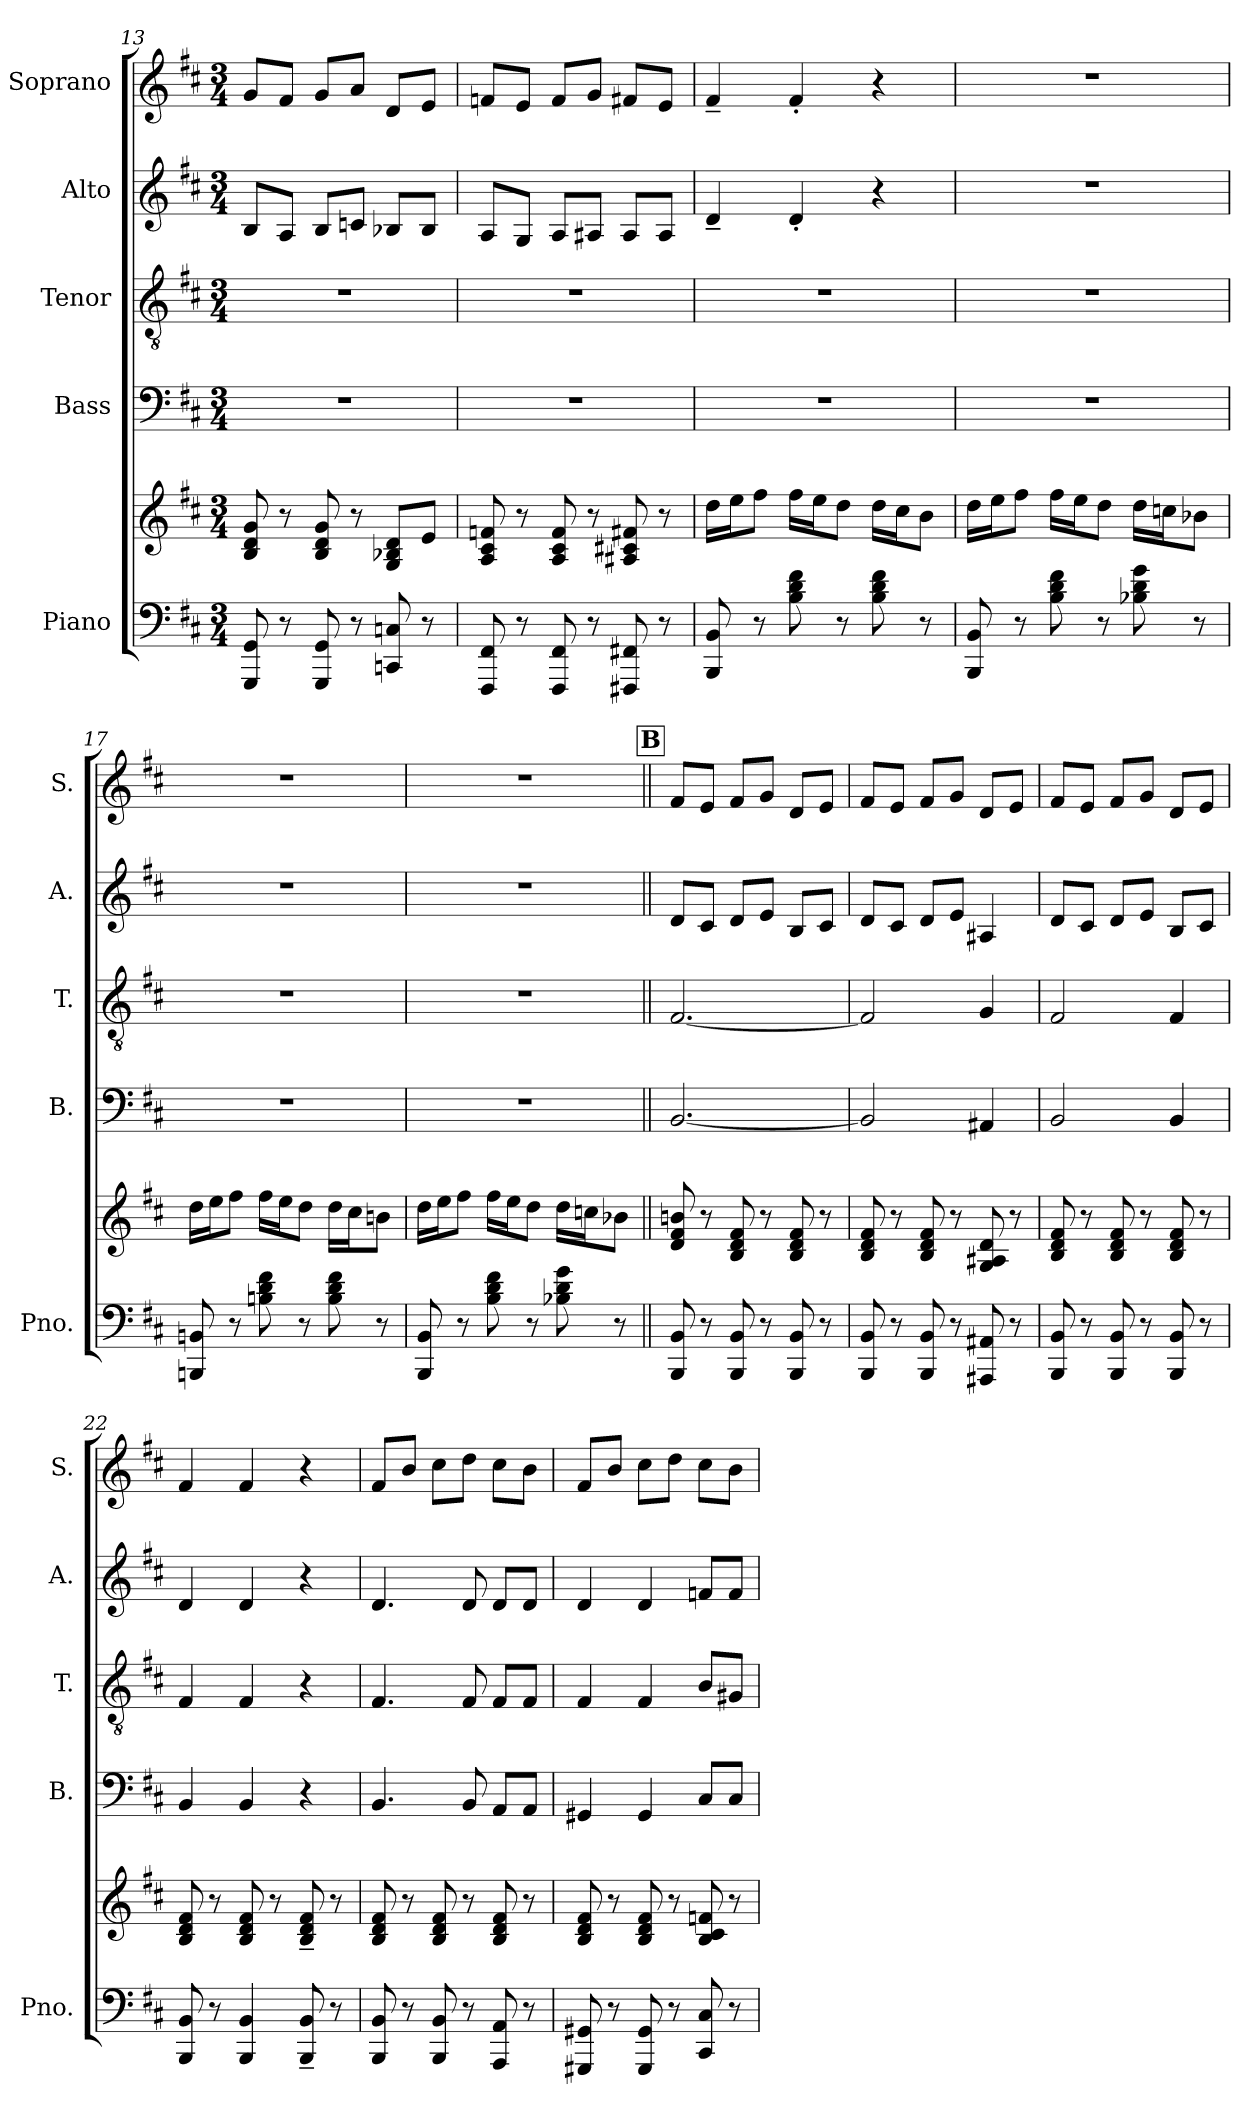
**kern	**kern	**kern	**kern	**kern	**kern
*part5	*part5	*part4	*part3	*part2	*part1
*staff6	*staff5	*staff4	*staff3	*staff2	*staff1
*I"Piano	*	*I"Bass	*I"Tenor	*I"Alto	*I"Soprano
*I'Pno.	*	*I'B.	*I'T.	*I'A.	*I'S.
*clefF4	*clefG2	*clefF4	*clefGv2	*clefG2	*clefG2
*k[f#c#]	*k[f#c#]	*k[f#c#]	*k[f#c#]	*k[f#c#]	*k[f#c#]
*M3/4	*M3/4	*M3/4	*M3/4	*M3/4	*M3/4
=13	=13	=13	=13	=13	=13
8GGG/ 8GG/	8B/ 8d/ 8g/	2.r	2.r	8B/L	8g/L
8r	8r	.	.	8A/J	8f#/J
8GGG/ 8GG/	8B/ 8d/ 8g/	.	.	8B/L	8g/L
8r	8r	.	.	8cn/J	8a/J
8CCn/ 8Cn/	8G/ 8B-X/ 8d/L	.	.	8B-X/L	8d/L
8r	8e/J	.	.	8B-/J	8e/J
!!LO:LB:g=z
=14	=14	=14	=14	=14	=14
8FFF#/ 8FF#/	8A/ 8c#/ 8fn/	2.r	2.r	8A/L	8fn/L
8r	8r	.	.	8G/J	8e/J
8FFF#/ 8FF#/	8A/ 8c#/ 8f/	.	.	8A/L	8f/L
8r	8r	.	.	8A#X/J	8g/J
8FFF#X/ 8FF#X/	8A#X/ 8c#X/ 8f#X/	.	.	8A#/L	8f#X/L
8r	8r	.	.	8A#/J	8e/J
=15	=15	=15	=15	=15	=15
8BBB/ 8BB/	16dd\LL	2.r	2.r	4d~/	4f#~/
.	16ee\J	.	.	.	.
8r	8ff#\J	.	.	.	.
8B\ 8d\ 8f#\	16ff#\LL	.	.	4d'/	4f#'/
.	16ee\J	.	.	.	.
8r	8dd\J	.	.	.	.
8B\ 8d\ 8f#\	16dd\LL	.	.	4r	4r
.	16cc#\J	.	.	.	.
8r	8b\J	.	.	.	.
=16	=16	=16	=16	=16	=16
8BBB/ 8BB/	16dd\LL	2.r	2.r	2.r	2.r
.	16ee\J	.	.	.	.
8r	8ff#\J	.	.	.	.
8B\ 8d\ 8f#\	16ff#\LL	.	.	.	.
.	16ee\J	.	.	.	.
8r	8dd\J	.	.	.	.
8B-X\ 8d\ 8g\	16dd\LL	.	.	.	.
.	16ccn\J	.	.	.	.
8r	8b-X\J	.	.	.	.
=17	=17	=17	=17	=17	=17
8BBBn/ 8BBn/	16dd\LL	2.r	2.r	2.r	2.r
.	16ee\J	.	.	.	.
8r	8ff#\J	.	.	.	.
8Bn\ 8d\ 8f#\	16ff#\LL	.	.	.	.
.	16ee\J	.	.	.	.
8r	8dd\J	.	.	.	.
8B\ 8d\ 8f#\	16dd\LL	.	.	.	.
.	16cc#\J	.	.	.	.
8r	8bn\J	.	.	.	.
!!LO:PB:g=z
=18	=18	=18	=18	=18	=18
8BBB/ 8BB/	16dd\LL	2.r	2.r	2.r	2.r
.	16ee\J	.	.	.	.
8r	8ff#\J	.	.	.	.
8B\ 8d\ 8f#\	16ff#\LL	.	.	.	.
.	16ee\J	.	.	.	.
8r	8dd\J	.	.	.	.
8B-X\ 8d\ 8g\	16dd\LL	.	.	.	.
.	16ccn\J	.	.	.	.
8r	8b-X\J	.	.	.	.
!!LO:REH:place=s1:a:B:fs=14:t=B
=19||	=19||	=19||	=19||	=19||	=19||
8BBB/ 8BB/	8d/ 8f#/ 8bn/	[2.BB/	[2.F#/	8d/L	8f#/L
8r	8r	.	.	8c#/J	8e/J
8BBB/ 8BB/	8B/ 8d/ 8f#/	.	.	8d/L	8f#/L
8r	8r	.	.	8e/J	8g/J
8BBB/ 8BB/	8B/ 8d/ 8f#/	.	.	8B/L	8d/L
8r	8r	.	.	8c#/J	8e/J
=20	=20	=20	=20	=20	=20
8BBB/ 8BB/	8B/ 8d/ 8f#/	2BB/]	2F#/]	8d/L	8f#/L
8r	8r	.	.	8c#/J	8e/J
8BBB/ 8BB/	8B/ 8d/ 8f#/	.	.	8d/L	8f#/L
8r	8r	.	.	8e/J	8g/J
8AAA#X/ 8AA#X/	8G/ 8A#X/ 8d/	4AA#X/	4G/	4A#X/	8d/L
8r	8r	.	.	.	8e/J
=21	=21	=21	=21	=21	=21
8BBB/ 8BB/	8B/ 8d/ 8f#/	2BB/	2F#/	8d/L	8f#/L
8r	8r	.	.	8c#/J	8e/J
8BBB/ 8BB/	8B/ 8d/ 8f#/	.	.	8d/L	8f#/L
8r	8r	.	.	8e/J	8g/J
8BBB/ 8BB/	8B/ 8d/ 8f#/	4BB/	4F#/	8B/L	8d/L
8r	8r	.	.	8c#/J	8e/J
=22	=22	=22	=22	=22	=22
8BBB/ 8BB/	8B/ 8d/ 8f#/	4BB/	4F#/	4d/	4f#/
8r	8r	.	.	.	.
4BBB/ 4BB/	8B/ 8d/ 8f#/	4BB/	4F#/	4d/	4f#/
.	8r	.	.	.	.
8BBB/~ 8BB/~	8B/~ 8d/~ 8f#/~	4r	4r	4r	4r
8r	8r	.	.	.	.
!!LO:LB:g=z
=23	=23	=23	=23	=23	=23
8BBB/ 8BB/	8B/ 8d/ 8f#/	4.BB/	4.F#/	4.d/	8f#/L
8r	8r	.	.	.	8b/J
8BBB/ 8BB/	8B/ 8d/ 8f#/	.	.	.	8cc#\L
8r	8r	8BB/	8F#/	8d/	8dd\J
8AAA/ 8AA/	8B/ 8d/ 8f#/	8AA/L	8F#/L	8d/L	8cc#\L
8r	8r	8AA/J	8F#/J	8d/J	8b\J
=24	=24	=24	=24	=24	=24
8GGG#X/ 8GG#X/	8B/ 8d/ 8f#/	4GG#X/	4F#/	4d/	8f#/L
8r	8r	.	.	.	8b/J
8GGG#/ 8GG#/	8B/ 8d/ 8f#/	4GG#/	4F#/	4d/	8cc#\L
8r	8r	.	.	.	8dd\J
8CC#/ 8C#/	8B/ 8c#/ 8fn/	8C#/L	8B/L	8fn/L	8cc#\L
8r	8r	8C#/J	8G#X/J	8f/J	8b\J
=	=	=	=	=	=
*-	*-	*-	*-	*-	*-
